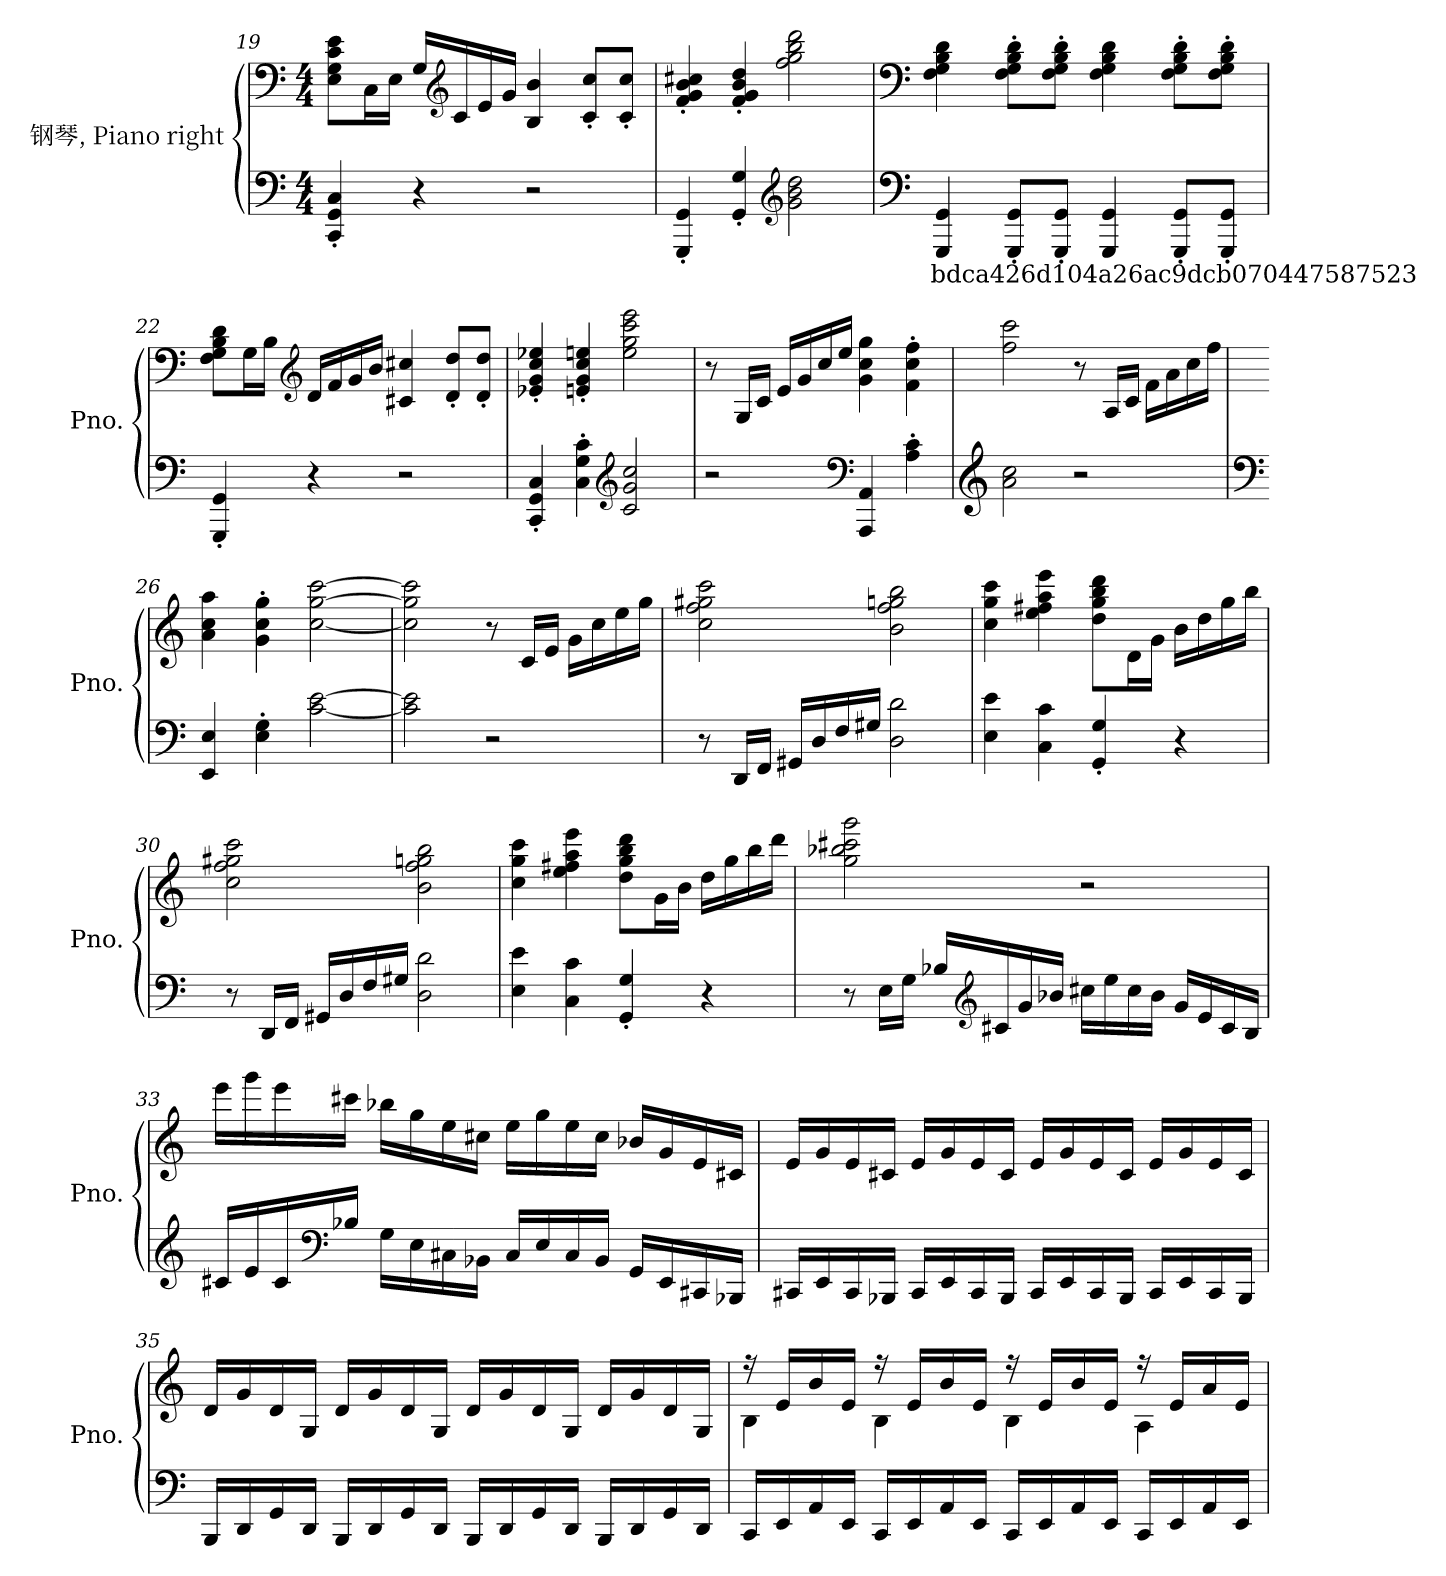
**kern	**text	**kern
*part1	*part1	*part1
*staff2	*staff2	*staff1
*I"钢琴, Piano right	*	*
*I'Pno.	*	*
*clefF4	*	*clefF4
*k[]	*	*k[]
*M4/4	*	*M4/4
*MM146	*	*MM146
=19	=19	=19
4CC/' 4GG/' 4C/'	.	8E\ 8G\ 8c\ 8e\L
.	.	16C\L
.	.	16E\JJ
4r	.	16G/LL
*	*	*clefG2
*	*	*MM145
.	.	16c/
.	.	16e/
.	.	16g/JJ
2r	.	4B/ 4b/
.	.	8c/' 8cc/'L
.	.	8c/' 8cc/'J
=20	=20	=20
*	*	*MM137
4GGG/' 4GG/'	.	4f/' 4g/' 4b/' 4cc#X/'
*	*	*MM111
4GG/' 4G/'	.	4f/' 4g/' 4b/' 4dd/'
*clefG2	*	*
*	*	*MM133
2g\ 2b\ 2dd\	.	2ff\ 2gg\ 2bb\ 2ddd\
!!LO:LB:g=z
=21	=21	=21
*clefF4	*	*clefF4
*	*	*MM146
4GGG/ 4GG/	bdca426d104a26ac9dcb070447587523	4F\ 4G\ 4B\ 4d\
*	*	*MM149
8GGG/' 8GG/'L	.	8F\' 8G\' 8B\' 8d\'L
8GGG/' 8GG/'J	.	8F\' 8G\' 8B\' 8d\'J
*	*	*MM146
4GGG/ 4GG/	.	4F\ 4G\ 4B\ 4d\
*	*	*MM149
8GGG/' 8GG/'L	.	8F\' 8G\' 8B\' 8d\'L
8GGG/' 8GG/'J	.	8F\' 8G\' 8B\' 8d\'J
=22	=22	=22
*	*	*MM146
4GGG/' 4GG/'	.	8F\ 8G\ 8B\ 8d\L
.	.	16G\L
.	.	16B\JJ
*	*	*clefG2
4r	.	16d/LL
*	*	*MM145
.	.	16f/
.	.	16g/
.	.	16b/JJ
2r	.	4c#X/ 4cc#X/
.	.	8d/' 8dd/'L
.	.	8d/' 8dd/'J
!!LO:LB:g=z
=23	=23	=23
*	*	*MM137
4CC/' 4GG/' 4C/'	.	4e-X/' 4g/' 4cc/' 4ee-X/'
*	*	*MM111
4C\' 4G\' 4c\'	.	4en/' 4g/' 4cc/' 4een/'
*clefG2	*	*
*	*	*MM133
2c/ 2g/ 2cc/	.	2ee\ 2gg\ 2ccc\ 2eee\
=24	=24	=24
2r	.	8r
*	*	*MM138
.	.	16G/LL
.	.	16c/JJ
.	.	16e/LL
.	.	16g/
.	.	16cc/
.	.	16ee/JJ
*clefF4	*	*
*	*	*MM124
4AAA/ 4AA/	.	4g\ 4cc\ 4gg\
*	*	*MM97
4A\' 4c\'	.	4f\' 4cc\' 4ff\'
=25	=25	=25
*clefG2	*	*
*	*	*MM133
2a\ 2cc\	.	2ff\ 2ccc\
2r	.	8r
*	*	*MM138
.	.	16A/LL
.	.	16c/JJ
.	.	16f\LL
.	.	16a\
.	.	16cc\
.	.	16ff\JJ
=26	=26	=26
*clefF4	*	*
*	*	*MM121
4EE/ 4E/	.	4a\ 4cc\ 4aa\
*	*	*MM90
4E\' 4G\'	.	4g\' 4cc\' 4gg\'
*	*	*MM133
[2c\ [2e\	.	[2cc\ [2gg\ [2ccc\
=27	=27	=27
2c\] 2e\]	.	2cc\] 2gg\] 2ccc\]
*	*	*MM148
2r	.	8r
.	.	16c/LL
.	.	16e/JJ
.	.	16g\LL
.	.	16cc\
.	.	16ee\
.	.	16gg\JJ
!!LO:LB:g=z
=28	=28	=28
*	*	*MM131
8r	.	2cc\ 2ff\ 2gg#X\ 2ccc\
16DD/LL	.	.
16FF/JJ	.	.
16GG#X/LL	.	.
16D/	.	.
16F/	.	.
16G#X/JJ	.	.
2D\ 2d\	.	2b\ 2ff\ 2ggn\ 2bb\
=29	=29	=29
*	*	*MM144
4E\ 4e\	.	4cc\ 4gg\ 4ccc\
4C\ 4c\	.	4ee\ 4ff#X\ 4aa\ 4eee\
*	*	*MM134
4GG/' 4G/'	.	8dd\ 8gg\ 8bb\ 8ddd\L
*	*	*MM149
.	.	16d\L
.	.	16g\JJ
4r	.	16b\LL
.	.	16dd\
.	.	16gg\
.	.	16bb\JJ
=30	=30	=30
*	*	*MM131
8r	.	2cc\ 2ff\ 2gg#X\ 2ccc\
16DD/LL	.	.
16FF/JJ	.	.
16GG#X/LL	.	.
16D/	.	.
16F/	.	.
16G#X/JJ	.	.
2D\ 2d\	.	2b\ 2ff\ 2ggn\ 2bb\
=31	=31	=31
*	*	*MM142
4E\ 4e\	.	4cc\ 4gg\ 4ccc\
4C\ 4c\	.	4ee\ 4ff#X\ 4aa\ 4eee\
4GG/' 4G/'	.	8dd\ 8gg\ 8bb\ 8ddd\L
*	*	*MM144
.	.	16g\L
.	.	16b\JJ
4r	.	16dd\LL
.	.	16gg\
.	.	16bb\
.	.	16ddd\JJ
!!LO:LB:g=z
=32	=32	=32
*	*	*MM131
8r	.	2gg\ 2bb-X\ 2ccc#X\ 2ggg\
16E\LL	.	.
16G\JJ	.	.
16B-X/LL	.	.
*clefG2	*	*
16c#X/	.	.
16g/	.	.
16b-X/JJ	.	.
16cc#X\LL	.	2r
16ee\	.	.
16cc#\	.	.
16b-\JJ	.	.
16g/LL	.	.
16e/	.	.
16c#/	.	.
16B-/JJ	.	.
=33	=33	=33
*	*	*MM144
16c#X/LL	.	16eee\LL
16e/	.	16ggg\
16c#/	.	16eee\
*clefF4	*	*
16B-X/JJ	.	16ccc#X\JJ
16G\LL	.	16bb-X\LL
16E\	.	16gg\
16C#X\	.	16ee\
*	*	*MM136
16BB-X\JJ	.	16cc#X\JJ
*	*	*MM144
16C#/LL	.	16ee\LL
16E/	.	16gg\
16C#/	.	16ee\
16BB-/JJ	.	16cc#\JJ
16GG/LL	.	16b-X/LL
16EE/	.	16g/
16CC#X/	.	16e/
*	*	*MM137
16BBB-X/JJ	.	16c#X/JJ
!!LO:LB:g=z
=34	=34	=34
*	*	*MM144
16CC#X/LL	.	16e/LL
16EE/	.	16g/
16CC#/	.	16e/
16BBB-X/JJ	.	16c#X/JJ
16CC#/LL	.	16e/LL
16EE/	.	16g/
16CC#/	.	16e/
16BBB-/JJ	.	16c#/JJ
*	*	*MM146
16CC#/LL	.	16e/LL
16EE/	.	16g/
16CC#/	.	16e/
16BBB-/JJ	.	16c#/JJ
16CC#/LL	.	16e/LL
16EE/	.	16g/
16CC#/	.	16e/
16BBB-/JJ	.	16c#/JJ
=35	=35	=35
*	*	*MM148
16BBB/LL	.	16d/LL
16DD/	.	16g/
16GG/	.	16d/
16DD/JJ	.	16G/JJ
16BBB/LL	.	16d/LL
16DD/	.	16g/
16GG/	.	16d/
16DD/JJ	.	16G/JJ
16BBB/LL	.	16d/LL
16DD/	.	16g/
16GG/	.	16d/
16DD/JJ	.	16G/JJ
*	*	*MM149
16BBB/LL	.	16d/LL
*	*	*MM148
16DD/	.	16g/
16GG/	.	16d/
16DD/JJ	.	16G/JJ
!!LO:PB:g=z
=36	=36	=36
*	*	*^
16CC/LL	.	16r	4B\
16EE/	.	16e/LL	.
16AA/	.	16b/	.
16EE/JJ	.	16e/JJ	.
16CC/LL	.	16r	4B\
16EE/	.	16e/LL	.
16AA/	.	16b/	.
16EE/JJ	.	16e/JJ	.
16CC/LL	.	16r	4B\
16EE/	.	16e/LL	.
16AA/	.	16b/	.
16EE/JJ	.	16e/JJ	.
16CC/LL	.	16r	4A\
16EE/	.	16e/LL	.
16AA/	.	16a/	.
16EE/JJ	.	16e/JJ	.
*	*	*v	*v
=	=	=
*-	*-	*-
